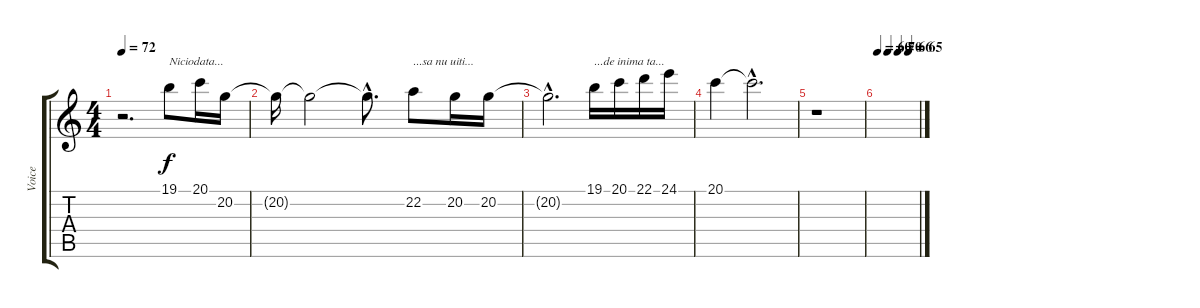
\track ("Voice" "Voice") {instrument cello}
\staff {score tabs}
\tuning (E4 B3 G3 D3 A2 E2) {hide}
\ts (4 4)
\tempo 72
\clef g2
\ks c
r.2{d dy f} 19.1.8{txt "Niciodata..." volume 12} 20.1.16 20.2.16 |
20.2{t}.16 20.2{t}.2{volume 6} 20.2{hac t}.8{d} 22.2.8{txt "...sa nu uiti..." volume 12} 20.2.16 20.2.16 |
20.2{hac t}.2{d volume 0} 19.1.16{txt "...de inima ta..." volume 12} 20.1.16 22.1.16 24.1.16 |
20.1.4 20.1{hac t}.2{d volume 2} |
r.1 |
\tempo 60
\tempo (70 0.25)
\tempo (66 0.5)
\tempo (65 0.75)
